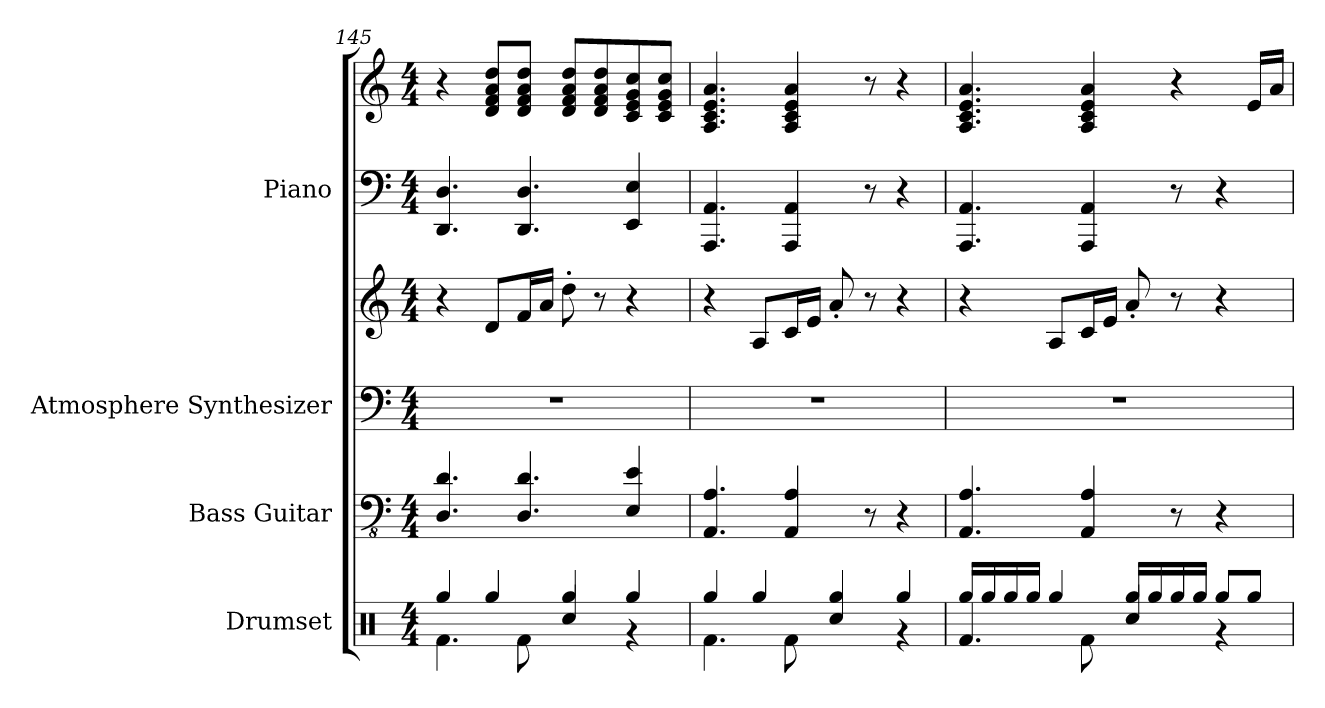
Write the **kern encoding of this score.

**kern	**kern	**kern	**kern	**kern	**kern
*part4	*part3	*part2	*part2	*part1	*part1
*staff6	*staff5	*staff4	*staff3	*staff2	*staff1
*I"Drumset	*I"Bass Guitar	*I"Atmosphere Synthesizer	*	*I"Piano	*
*I'Drs.	*I'B. Guit.	*I'Synth.	*	*I'Pno.	*
!!LO:PB:g=z
*clefX	*clefFv4	*clefF4	*clefG2	*clefF4	*clefG2
*k[]	*k[]	*k[]	*k[]	*k[]	*k[]
*M4/4	*M4/4	*M4/4	*M4/4	*M4/4	*M4/4
=145	=145	=145	=145	=145	=145
*^	*	*	*	*	*
4Rgg/	4.Rf\	4.DD/ 4.D/	1r	4r	4.DD/ 4.D/	4r
4Rgg/	.	.	.	8d/L	.	8d/ 8f/ 8a/ 8dd/L
.	8Rf\	4.DD/ 4.D/	.	16f/L	4.DD/ 4.D/	8d/ 8f/ 8a/ 8dd/J
.	.	.	.	16a/JJ	.	.
4Rgg/	4Rcc/	.	.	8dd'\	.	8d/ 8f/ 8a/ 8dd/L
.	.	.	.	8r	.	8d/ 8f/ 8a/ 8dd/
4Rgg/	4r	4EE/ 4E/	.	4r	4EE/ 4E/	8c/ 8e/ 8g/ 8cc/
.	.	.	.	.	.	8c/ 8e/ 8g/ 8cc/J
=146	=146	=146	=146	=146	=146	=146
4Rgg/	4.Rf\	4.AAA/ 4.AA/	1r	4r	4.AAA/ 4.AA/	4.A/ 4.c/ 4.e/ 4.a/
4Rgg/	.	.	.	8A/L	.	.
.	8Rf\	4AAA/ 4AA/	.	16c/L	4AAA/ 4AA/	4A/ 4c/ 4e/ 4a/
.	.	.	.	16e/JJ	.	.
4Rgg/	4Rcc/	.	.	8a'/	.	.
.	.	8r	.	8r	8r	8r
4Rgg/	4r	4r	.	4r	4r	4r
=147	=147	=147	=147	=147	=147	=147
16Rgg/LL	4.Rf/	4.AAA/ 4.AA/	1r	4r	4.AAA/ 4.AA/	4.A/ 4.c/ 4.e/ 4.a/
16Rgg/	.	.	.	.	.	.
16Rgg/	.	.	.	.	.	.
16Rgg/JJ	.	.	.	.	.	.
4Rgg/	.	.	.	8A/L	.	.
.	8Rf\	4AAA/ 4AA/	.	16c/L	4AAA/ 4AA/	4A/ 4c/ 4e/ 4a/
.	.	.	.	16e/JJ	.	.
16Rgg/LL	4Rcc/	.	.	8a'/	.	.
16Rgg/	.	.	.	.	.	.
16Rgg/	.	8r	.	8r	8r	4r
16Rgg/JJ	.	.	.	.	.	.
8Rgg/L	4r	4r	.	4r	4r	.
8Rgg/J	.	.	.	.	.	16e/LL
.	.	.	.	.	.	16a/JJ
*v	*v	*	*	*	*	*
=	=	=	=	=	=
*-	*-	*-	*-	*-	*-
